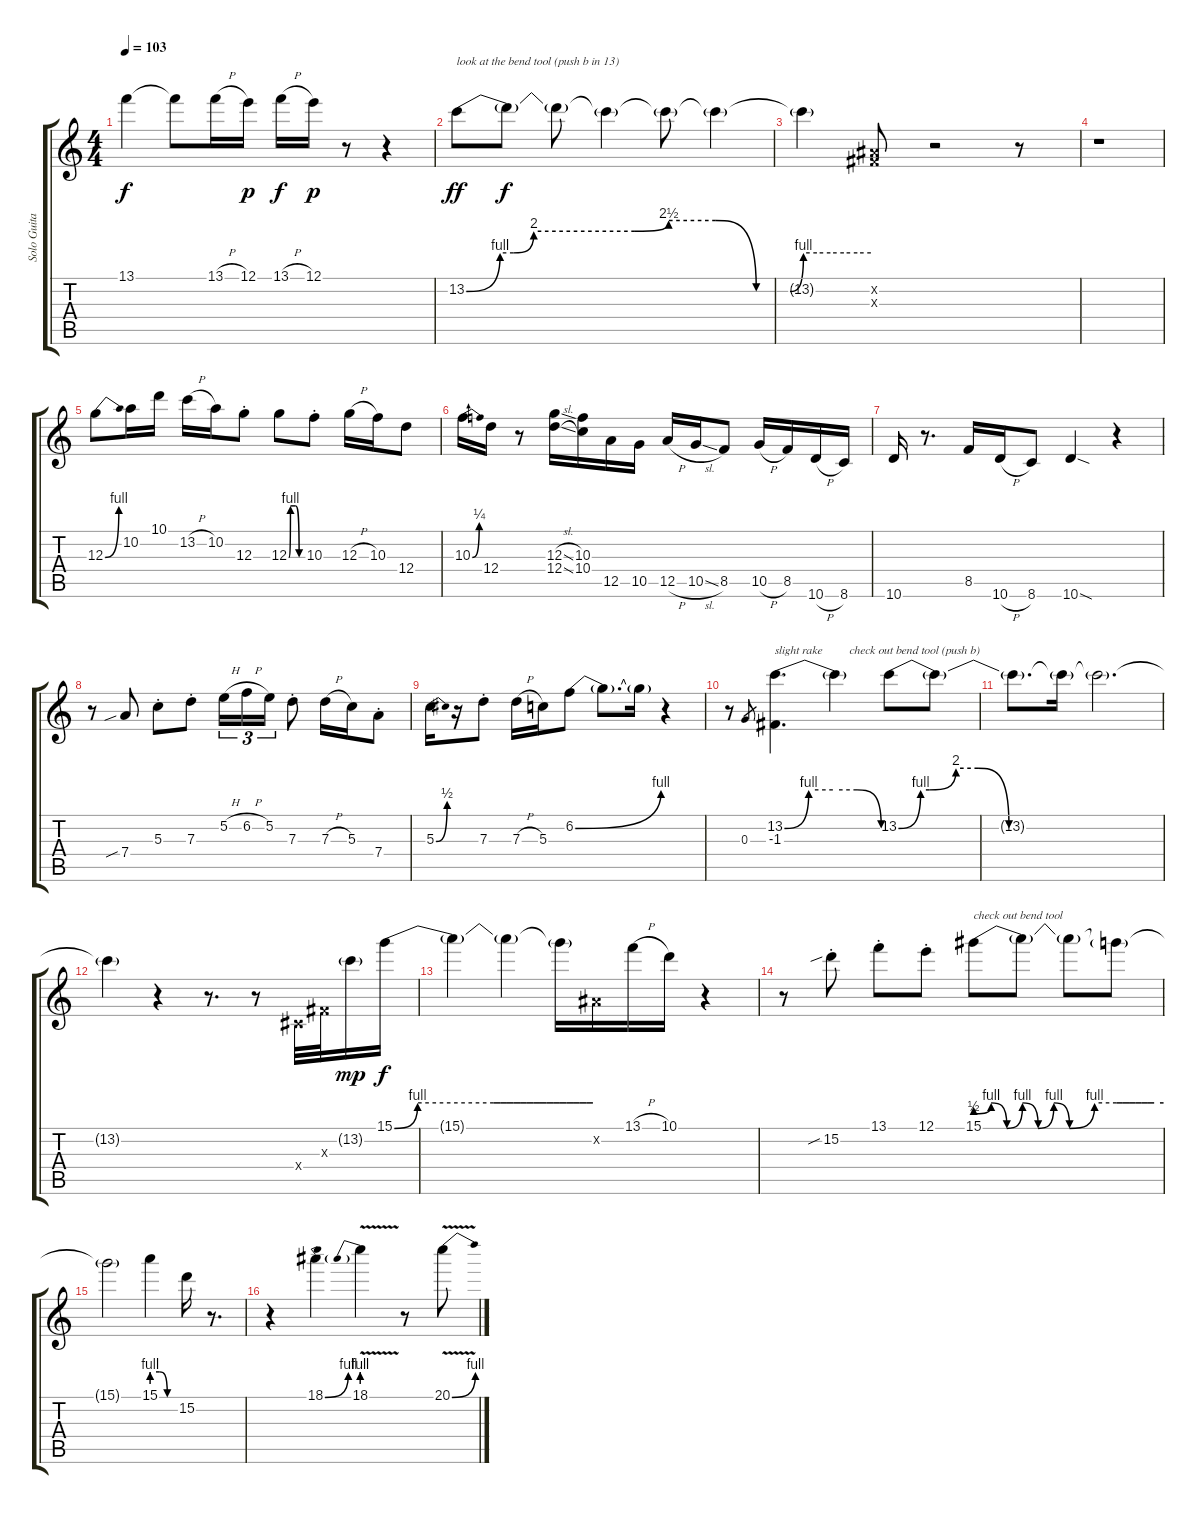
\track ("Solo Guitar ( David Gilmour )" "Solo Guita") {instrument electricguitarjazz}
\staff {score tabs}
\tuning (E4 B3 G3 D3 A2 E2) {hide}
\ts (4 4)
\tempo 103
\clef g2
\ks c
13.1{t}.4{dy f} 13.1{t}.8 13.1{h}.16 12.1.16{dy p} 13.1{h}.16{dy f} 12.1.16{dy p} r.8 r.4 |
13.2{be (custom 0 0 5 4 7 4 10 8 25 8 30 10 37 10 43 0 48 0 50 4 52 4 54 4 56 4 58 4 60 4)}.8{txt "look at the bend tool (push b in 13)" dy ff} 13.2{t}.8{dy f} 13.2{t}.8 13.2{t}.4 13.2{t}.8 13.2{t}.4 |
13.2{t}.4 (-1.2{x} -1.3{x}).8 r.2 r.8 |
r.1 |
12.3{be (bend 0 0 60 4)}.8 10.2.16 10.1.16 13.2{h}.16 10.2.16 12.3{st}.8 12.3{be (custom 0 0 7 4 30 4 45 0 60 0)}.8 10.3{st}.8 12.3{h}.16 10.3.16 12.4.8 |
10.3{be (bend 0 0 60 1)}.16 12.4.16 r.8 (12.3{sl} 12.4{sl}).16 (10.3 10.4).16 12.5.16 10.5.16 12.5{h}.16 10.5{sl}.16 8.5.8 10.5{h}.16 8.5.16 10.6{h}.16 8.6.16 |
10.6.16 r.8{d} 8.5.16 10.6{h}.16 8.6.8 10.6{sod}.4 r.4 |
r.8 7.4{sib}.8 5.3{st}.8 7.3{st}.8 5.2{h}.16{tu (3 2)} 6.2{h}.16{tu (3 2)} 5.2.16{tu (3 2)} 7.3{st}.8 7.3{h}.16 5.3.16 7.4{st}.8 |
5.3{be (bend 0 0 60 2)}.16 r.16 7.3{st}.8 7.3{h}.16 5.3.16 6.2{be (bend 0 0 60 4)}.8 6.2{t}.8{d} 6.2{t}.16 r.4 |
r.8 0.3.8{gr} (13.2{be (custom 0 0 15 4 30 4 45 4 60 0)} -1.3).4{d txt "slight rake         check out bend tool (push b)"} 13.2{t}.4 13.2{be (custom 0 0 5 4 7 4 13 8 18 8 25 0 37 0 39 0 41 0 43 0 45 0 47 0 49 0 51 0 53 0 55 0 57 0 60 0)}.8 13.2{t}.8 |
13.2{t}.8{d} 13.2{t}.16 13.2{t}.2{d} |
13.2{t}.4 r.4 r.8{d} r.8 -1.4{x}.32 -1.3{x}.32 13.2{g}.16{dy mp} 15.1{be (custom 0 0 7 4 30 4 32 4 34 4 36 4 38 4 40 4 42 4 44 4 46 4 48 4 50 4 52 4 54 4 56 4 58 4 60 4)}.16{dy f} |
15.1{t}.4 15.1{t}.4 15.1{t}.16 -1.2{x}.16 13.1{h}.16 10.1.16 r.4 |
r.8 15.2{sib st}.8 13.1{st}.8 12.1{st}.8 15.1{be (custom 0 2 5 4 10 0 15 4 20 0 25 4 30 0 38 4 45 4 47 4 49 4 51 4 53 4 55 4 57 4 60 4)}.8{txt "check out bend tool"} 15.1{t}.8 15.1{t}.8 15.1{t}.8 |
15.1{t}.2 15.1{be (custom 0 4 20 4 40 0 60 0)}.4 15.2.16 r.8{d} |
r.4 18.1{be (bend 0 0 60 4)}.4 18.1{be (prebend 0 4 60 4) v}.4 r.8 20.1{be (bend 0 0 60 4) v}.8
